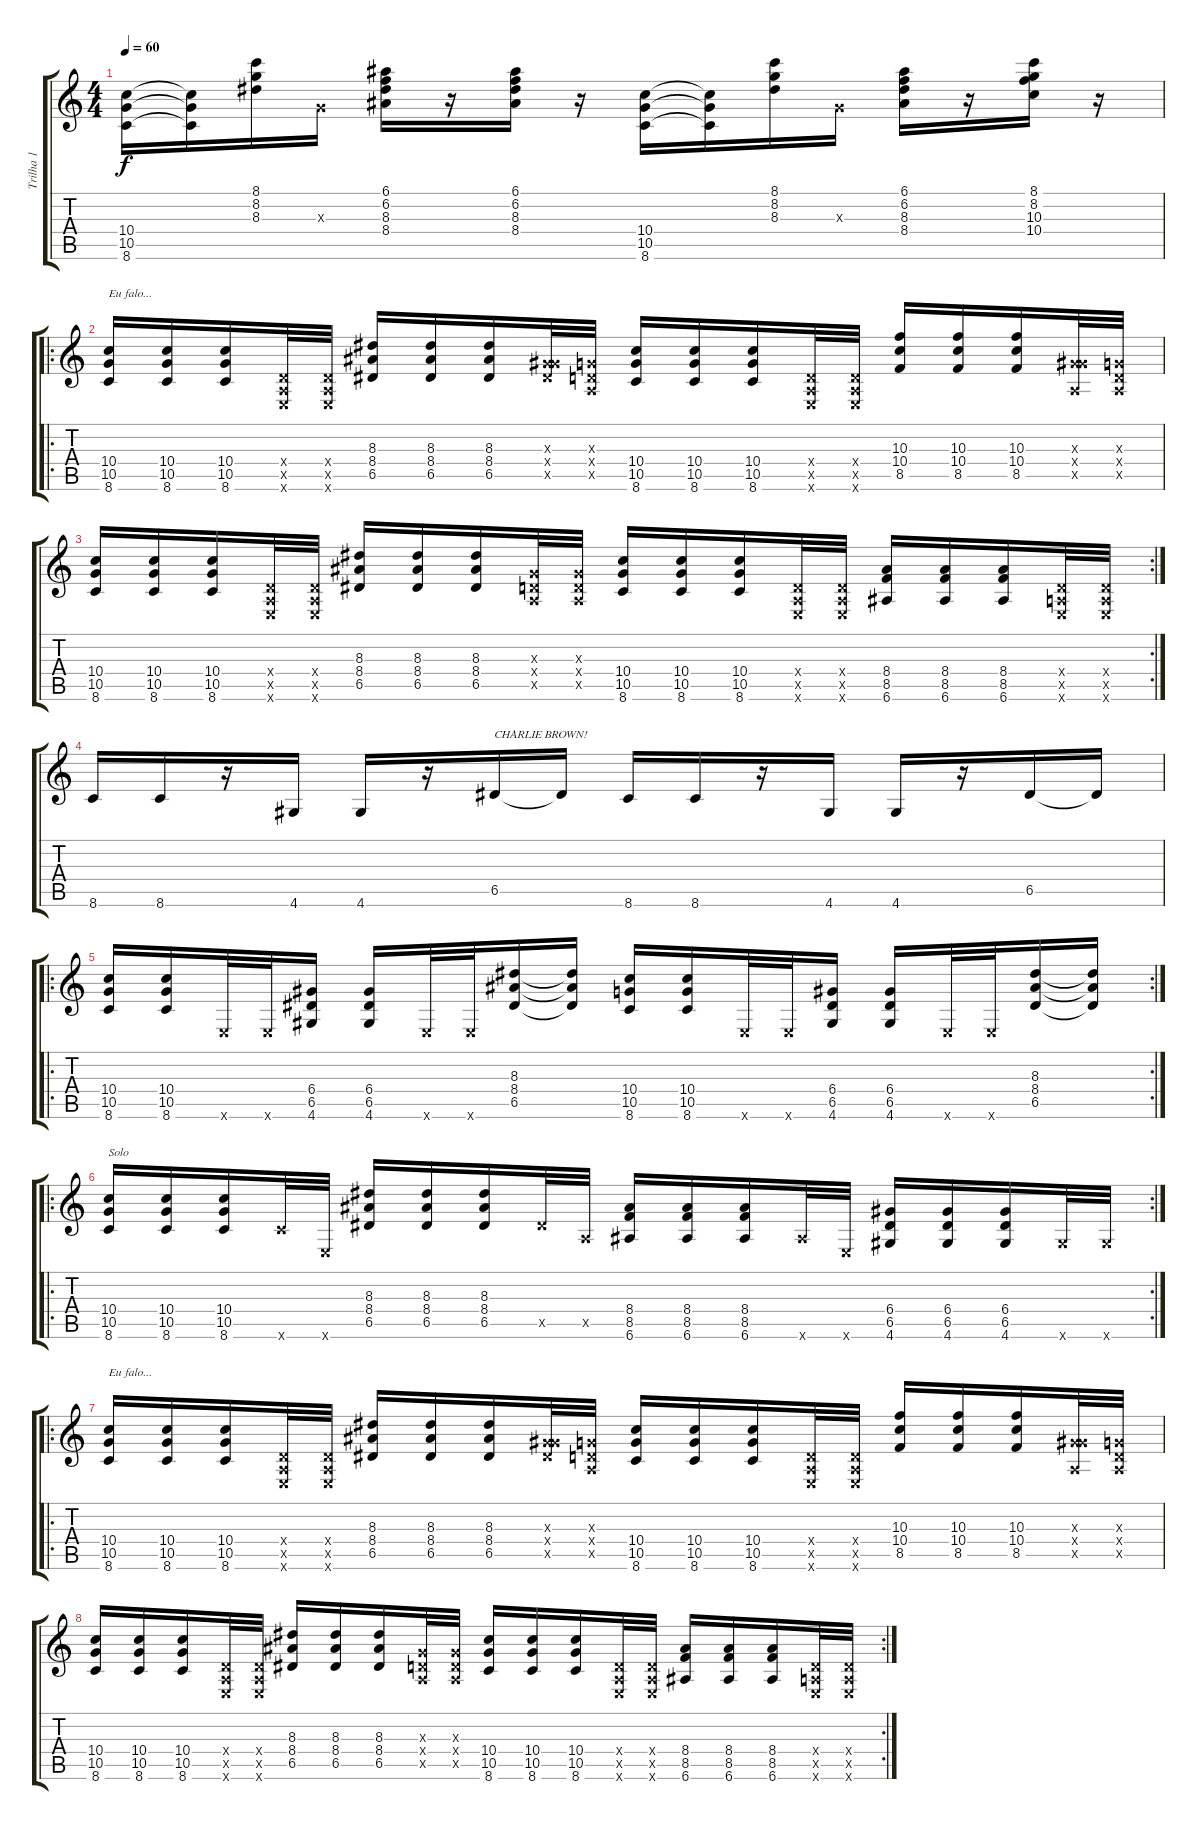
\track ("Trilha 1" "Trilha 1") {instrument acousticguitarnylon}
\staff {score tabs}
\tuning (E4 B3 G3 D3 A2 E2) {hide}
\ts (4 4)
\tempo 60
\clef g2
\ks c
(10.4 10.5 8.6).16{dy f} (10.4{t} 10.5{t} 8.6{t}).16 (8.1 8.2 8.3).16 0.3{x}.16 (6.1 6.2 8.3 8.4).16 r.16 (6.1 6.2 8.3 8.4).16 r.16 (10.4 10.5 8.6).16 (10.4{t} 10.5{t} 8.6{t}).16 (8.1 8.2 8.3).16 0.3{x}.16 (6.1 6.2 8.3 8.4).16 r.16 (8.1 8.2 10.3 10.4).16 r.16 |
\ro
(10.4 10.5 8.6).16{txt "Eu falo..."} (10.4 10.5 8.6).16 (10.4 10.5 8.6).16 (0.4{x} 0.5{x} 0.6{x}).32 (0.4{x} 0.5{x} 0.6{x}).32 (8.3 8.4 6.5).16 (8.3 8.4 6.5).16 (8.3 8.4 6.5).16 (0.3{x} 6.4{x} 6.5{x}).32 (0.3{x} 0.4{x} 0.5{x}).32 (10.4 10.5 8.6).16 (10.4 10.5 8.6).16 (10.4 10.5 8.6).16 (0.4{x} 0.5{x} 0.6{x}).32 (0.4{x} 0.5{x} 0.6{x}).32 (10.3 10.4 8.5).16 (10.3 10.4 8.5).16 (10.3 10.4 8.5).16 (0.3{x} 6.4{x} 0.5{x}).32 (0.3{x} 0.4{x} 0.5{x}).32 |
\rc 2
(10.4 10.5 8.6).16 (10.4 10.5 8.6).16 (10.4 10.5 8.6).16 (0.4{x} 0.5{x} 0.6{x}).32 (0.4{x} 0.5{x} 0.6{x}).32 (8.3 8.4 6.5).16 (8.3 8.4 6.5).16 (8.3 8.4 6.5).16 (0.3{x} 0.4{x} 0.5{x}).32 (0.3{x} 0.4{x} 0.5{x}).32 (10.4 10.5 8.6).16 (10.4 10.5 8.6).16 (10.4 10.5 8.6).16 (0.4{x} 0.5{x} 0.6{x}).32 (0.4{x} 0.5{x} 0.6{x}).32 (8.4 8.5 6.6).16 (8.4 8.5 6.6).16 (8.4 8.5 6.6).16 (0.4{x} 0.5{x} 0.6{x}).32 (0.4{x} 0.5{x} 0.6{x}).32 |
8.6.16 8.6.16 r.16 4.6.16 4.6.16 r.16 6.5.16{txt "CHARLIE BROWN!"} 6.5{t}.16 8.6.16 8.6.16 r.16 4.6.16 4.6.16 r.16 6.5.16 6.5{t}.16 |
\ro
\rc 2
(10.4 10.5 8.6).16 (10.4 10.5 8.6).16 0.6{x}.32 0.6{x}.32 (6.4 6.5 4.6).16 (6.4 6.5 4.6).16 0.6{x}.32 0.6{x}.32 (8.3 8.4 6.5).16 (8.3{t} 8.4{t} 6.5{t}).16 (10.4 10.5 8.6).16 (10.4 10.5 8.6).16 0.6{x}.32 0.6{x}.32 (6.4 6.5 4.6).16 (6.4 6.5 4.6).16 0.6{x}.32 0.6{x}.32 (8.3 8.4 6.5).16 (8.3{t} 8.4{t} 6.5{t}).16 |
\ro
\rc 2
(10.4 10.5 8.6).16{txt "Solo"} (10.4 10.5 8.6).16 (10.4 10.5 8.6).16 8.6{x}.32 0.6{x}.32 (8.3 8.4 6.5).16 (8.3 8.4 6.5).16 (8.3 8.4 6.5).16 6.5{x}.32 0.5{x}.32 (8.4 8.5 6.6).16 (8.4 8.5 6.6).16 (8.4 8.5 6.6).16 6.6{x}.32 0.6{x}.32 (6.4 6.5 4.6).16 (6.4 6.5 4.6).16 (6.4 6.5 4.6).16 4.6{x}.32 4.6{x}.32 |
\ro
(10.4 10.5 8.6).16{txt "Eu falo..."} (10.4 10.5 8.6).16 (10.4 10.5 8.6).16 (0.4{x} 0.5{x} 0.6{x}).32 (0.4{x} 0.5{x} 0.6{x}).32 (8.3 8.4 6.5).16 (8.3 8.4 6.5).16 (8.3 8.4 6.5).16 (0.3{x} 6.4{x} 6.5{x}).32 (0.3{x} 0.4{x} 0.5{x}).32 (10.4 10.5 8.6).16 (10.4 10.5 8.6).16 (10.4 10.5 8.6).16 (0.4{x} 0.5{x} 0.6{x}).32 (0.4{x} 0.5{x} 0.6{x}).32 (10.3 10.4 8.5).16 (10.3 10.4 8.5).16 (10.3 10.4 8.5).16 (0.3{x} 6.4{x} 0.5{x}).32 (0.3{x} 0.4{x} 0.5{x}).32 |
\rc 2
(10.4 10.5 8.6).16 (10.4 10.5 8.6).16 (10.4 10.5 8.6).16 (0.4{x} 0.5{x} 0.6{x}).32 (0.4{x} 0.5{x} 0.6{x}).32 (8.3 8.4 6.5).16 (8.3 8.4 6.5).16 (8.3 8.4 6.5).16 (0.3{x} 0.4{x} 0.5{x}).32 (0.3{x} 0.4{x} 0.5{x}).32 (10.4 10.5 8.6).16 (10.4 10.5 8.6).16 (10.4 10.5 8.6).16 (0.4{x} 0.5{x} 0.6{x}).32 (0.4{x} 0.5{x} 0.6{x}).32 (8.4 8.5 6.6).16 (8.4 8.5 6.6).16 (8.4 8.5 6.6).16 (0.4{x} 0.5{x} 0.6{x}).32 (0.4{x} 0.5{x} 0.6{x}).32
